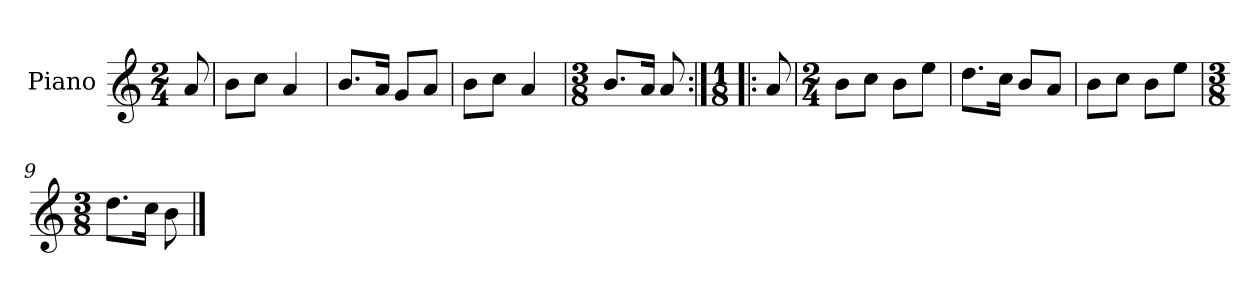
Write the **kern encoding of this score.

**kern
*part1
*staff1
*I"Piano
*I'Pno.
*clefG2
*k[]
*M2/4
=
8a/
=1
8b\L
8cc\J
4a/
=2
8.b/L
16a/Jk
8g/L
8a/J
=3
8b\L
8cc\J
4a/
=4
*M3/8
8.b/L
16a/Jk
8a/
=5:|!|:
*M1/8
8a/
=6
*M2/4
8b\L
8cc\J
8b\L
8ee\J
=7
8.dd\L
16cc\Jk
8b/L
8a/J
=8
8b\L
8cc\J
8b\L
8ee\J
!!LO:LB:g=z
=9
*M3/8
8.dd\L
16cc\Jk
8b\
==
*-
